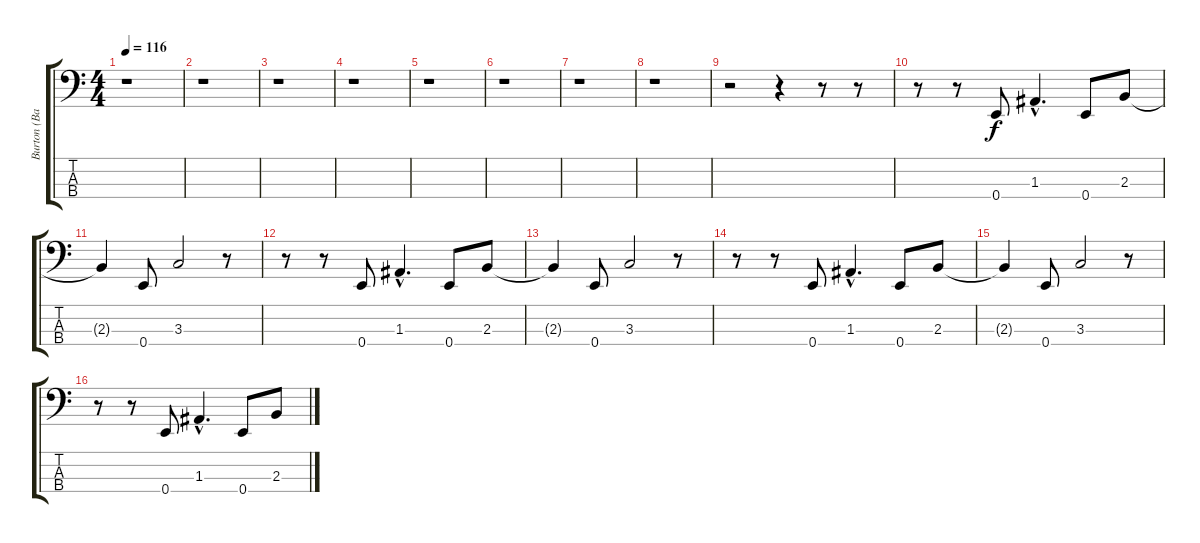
\track ("Burton (Bass)" "Burton (Ba") {instrument electricbassfinger}
\staff {score tabs}
\tuning (G2 D2 A1 E1) {hide}
\ts (4 4)
\tempo 116
\clef f4
\ks c
r.1{dy f instrument electricbassfinger} |
r.1 |
r.1 |
r.1 |
r.1 |
r.1 |
r.1 |
r.1 |
r.2 r.4 r.8 r.8 |
r.8 r.8 0.4.8 1.3{hac}.4{d} 0.4.8 2.3.8 |
2.3{t}.4 0.4.8 3.3.2 r.8 |
r.8 r.8 0.4.8 1.3{hac}.4{d} 0.4.8 2.3.8 |
2.3{t}.4 0.4.8 3.3.2 r.8 |
r.8 r.8 0.4.8 1.3{hac}.4{d} 0.4.8 2.3.8 |
2.3{t}.4 0.4.8 3.3.2 r.8 |
r.8 r.8 0.4.8 1.3{hac}.4{d} 0.4.8 2.3.8
